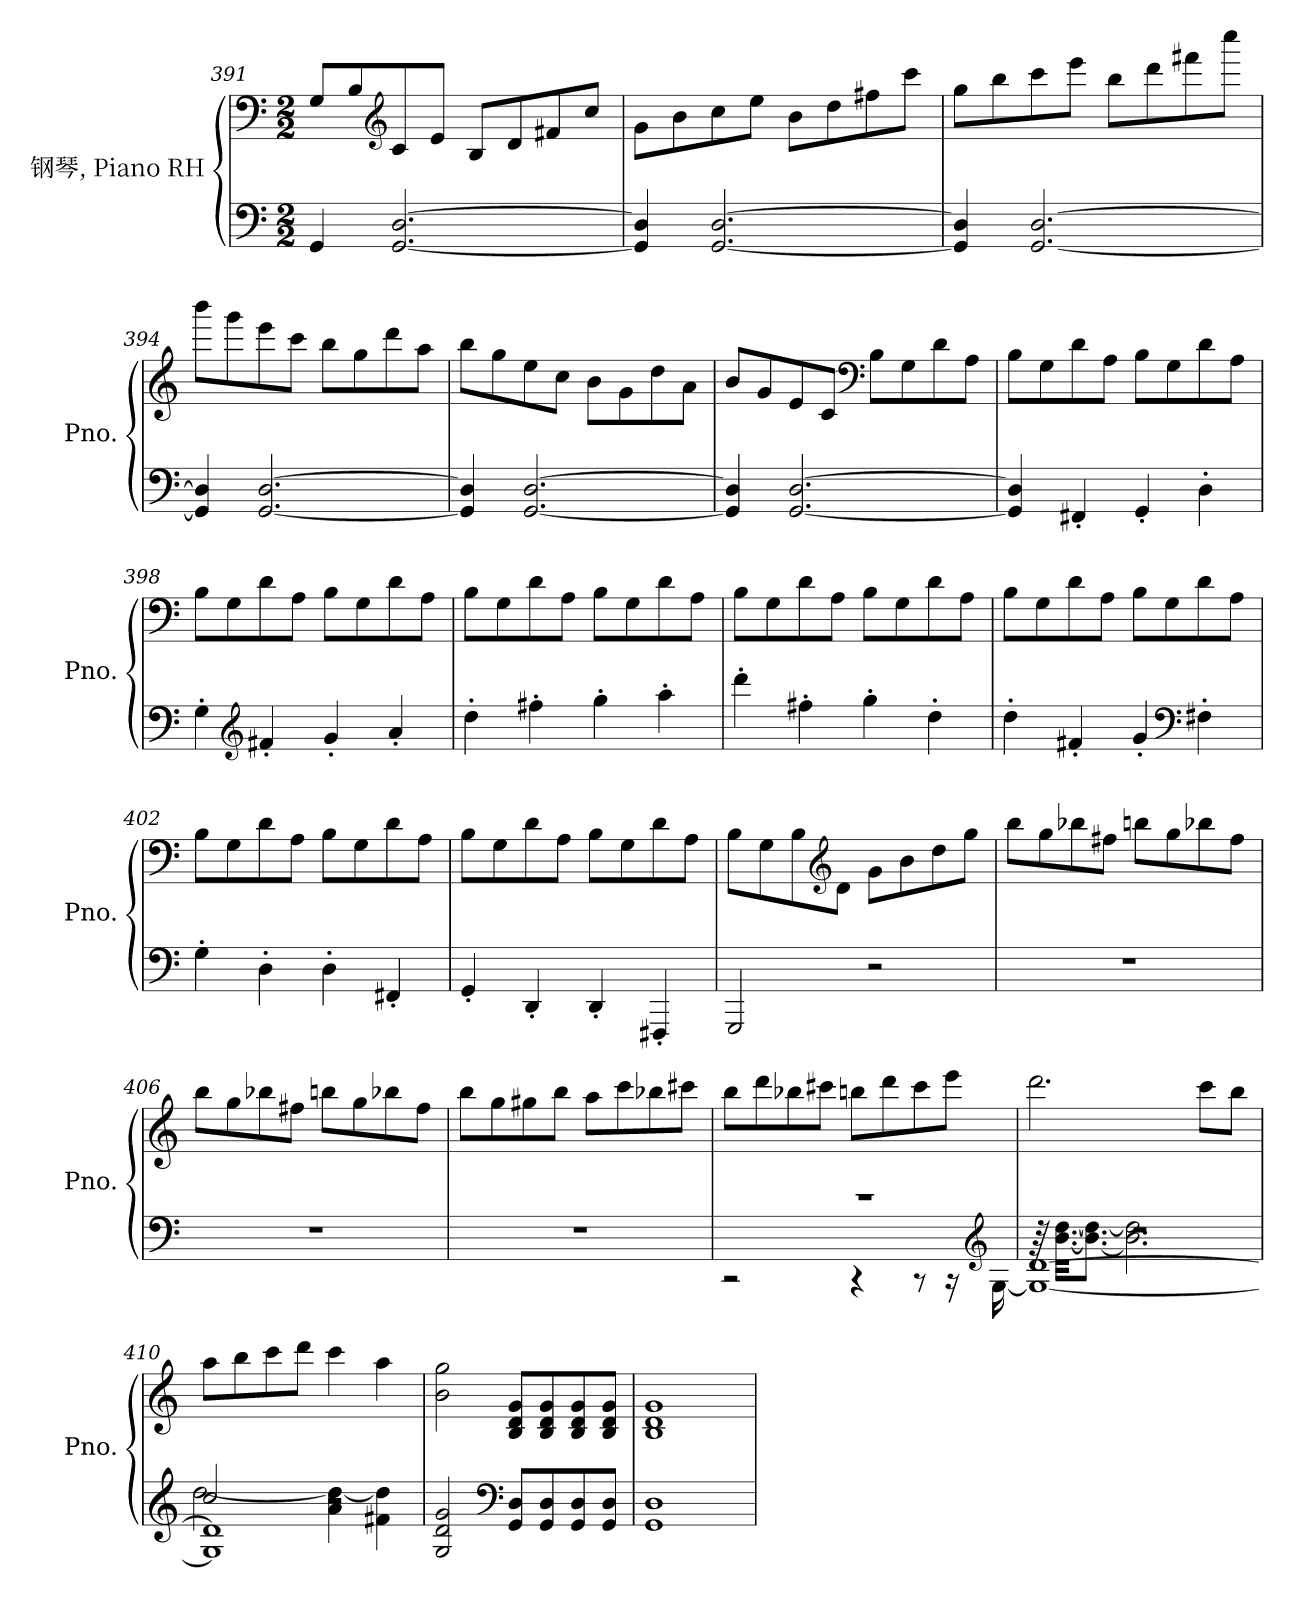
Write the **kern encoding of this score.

**kern	**kern
*part1	*part1
*staff2	*staff1
*I"钢琴, Piano RH	*
*I'Pno.	*
!!LO:LB:g=z
*clefF4	*clefF4
*k[]	*k[]
*M2/2	*M2/2
=391	=391
4GG/	8G/L
.	8B/
*	*clefG2
*	*MM154
[2.GG/ [2.D/	8c/
.	8e/J
.	8B/L
.	8d/
.	8f#X/
.	8cc/J
=392	=392
4GG/] 4D/]	8g\L
*	*MM163
.	8b\
[2.GG/ [2.D/	8cc\
.	8ee\J
.	8b\L
*	*MM169
.	8dd\
.	8ff#X\
.	8ccc\J
=393	=393
*	*MM175
4GG/] 4D/]	8gg\L
.	8bb\
[2.GG/ [2.D/	8ccc\
.	8eee\J
.	8bb\L
.	8ddd\
*	*MM171
.	8fff#X\
.	8cccc\J
=394	=394
4GG/] 4D/]	8bbb\L
.	8ggg\
[2.GG/ [2.D/	8eee\
.	8ccc\J
.	8bb\L
.	8gg\
*	*MM163
.	8ddd\
.	8aa\J
!!LO:LB:g=z
=395	=395
4GG/] 4D/]	8bb\L
.	8gg\
[2.GG/ [2.D/	8ee\
.	8cc\J
.	8b\L
.	8g\
.	8dd\
.	8a\J
=396	=396
4GG/] 4D/]	8b/L
.	8g/
[2.GG/ [2.D/	8e/
.	8c/J
*	*clefF4
.	8B\L
.	8G\
*	*MM148
.	8d\
.	8A\J
=397	=397
4GG/] 4D/]	8B\L
.	8G\
*	*MM145
4FF#X'/	8d\
.	8A\J
4GG'/	8B\L
.	8G\
4D'\	8d\
.	8A\J
=398	=398
4G'\	8B\L
.	8G\
*clefG2	*
4f#X'/	8d\
.	8A\J
4g'/	8B\L
.	8G\
4a'/	8d\
.	8A\J
=399	=399
4dd'\	8B\L
.	8G\
4ff#X'\	8d\
.	8A\J
4gg'\	8B\L
.	8G\
4aa'\	8d\
.	8A\J
!!LO:LB:g=z
=400	=400
4ddd'\	8B\L
*	*MM163
.	8G\
4ff#X'\	8d\
.	8A\J
4gg'\	8B\L
.	8G\
4dd'\	8d\
.	8A\J
=401	=401
4dd'\	8B\L
*	*MM159
.	8G\
4f#X'/	8d\
.	8A\J
4g'/	8B\L
.	8G\
*clefF4	*
4F#X'\	8d\
.	8A\J
=402	=402
4G'\	8B\L
.	8G\
4D'\	8d\
.	8A\J
4D'\	8B\L
.	8G\
4FF#X'/	8d\
.	8A\J
=403	=403
4GG'/	8B\L
.	8G\
4DD'/	8d\
.	8A\J
*	*MM138
4DD'/	8B\L
*	*MM135
.	8G\
4FFF#X'/	8d\
.	8A\J
=404	=404
2GGG/	8B\L
.	8G\
.	8B\
*	*clefG2
.	8d\J
2r	8g\L
.	8b\
.	8dd\
.	8gg\J
!!LO:LB:g=z
=405	=405
1r	8bb\L
.	8gg\
.	8bb-X\
.	8ff#X\J
.	8bbn\L
.	8gg\
.	8bb-X\
.	8ff#\J
=406	=406
1r	8bb\L
.	8gg\
.	8bb-X\
.	8ff#X\J
.	8bbn\L
.	8gg\
.	8bb-X\
.	8ff#\J
=407	=407
1r	8bb\L
.	8gg\
.	8gg#X\
.	8bb\J
.	8aa\L
*	*MM160
.	8ccc\
.	8bb-X\
.	8ccc#X\J
!!LO:PB:g=z
=408	=408
*^	*
1r	2r	8bb\L
*	*	*MM136
.	.	8ddd\
*	*	*MM133
.	.	8bb-X\
.	.	8ccc#X\J
.	4r	8bbn\L
*	*	*MM109
.	.	8ddd\
*	*	*MM103
.	8r	8ccc#\
.	16r	8eee\J
*clefG2	*	*
.	[16G\	.
*v	*v	*
=409	=409
*	*MM87
*^	*
*	*^	*
*	*	*^	*
1r	64r	[1d	1G_	2.ddd\
.	[32.b\ [32.dd\KKL	.	.	.
.	8.b\_ 8.dd\_J	.	.	.
.	2.b\] 2.dd\]	.	.	.
.	.	.	.	8ccc\L
*	*	*	*	*MM110
.	.	.	.	8bb\J
=410	=410	=410	=410	=410
2cc/	[2dd\	1d]	1G]	8aa\L
*	*	*	*	*MM104
.	.	.	.	8bb\
.	.	.	.	8ccc\
.	.	.	.	8ddd\J
*	*	*	*	*MM74
2r	4a\ 4dd\_	.	.	4ccc\
.	4f#X\ 4dd\]	.	.	4aa\
*v	*v	*v	*v	*
=411	=411
2G/ 2d/ 2g/	2b\ 2gg\
*clefF4	*
8GG/ 8D/L	8B/ 8d/ 8g/L
8GG/ 8D/	8B/ 8d/ 8g/
*	*MM61
8GG/ 8D/	8B/ 8d/ 8g/
8GG/ 8D/J	8B/ 8d/ 8g/J
=412	=412
1GG 1D	1B 1d 1g
=	=
*-	*-
